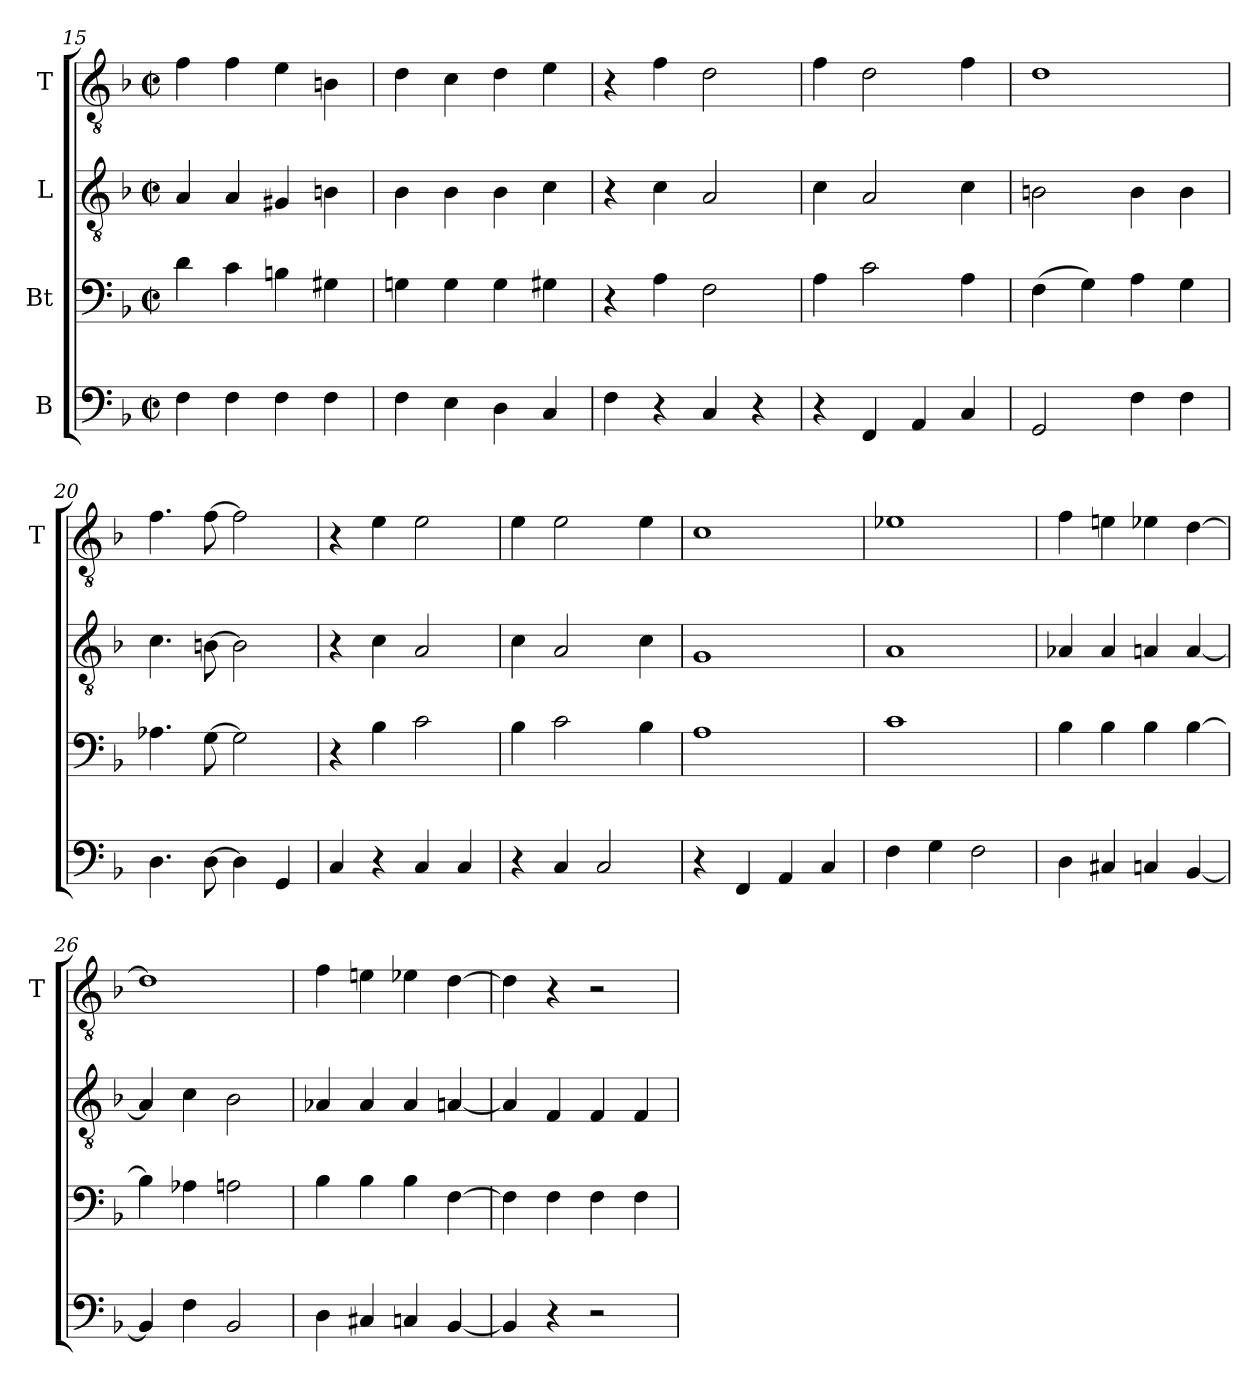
**kern	**kern	**kern	**kern
*part4	*part3	*part2	*part1
*staff4	*staff3	*staff2	*staff1
*I"B	*I"Bt	*I"L	*I"T
*	*	*	*I'T
*clefF4	*clefF4	*clefGv2	*clefGv2
*k[b-]	*k[b-]	*k[b-]	*k[b-]
*F:	*F:	*F:	*F:
*M2/2	*M2/2	*M2/2	*M2/2
*met(c|)	*met(c|)	*met(c|)	*met(c|)
=15	=15	=15	=15
4F	4d	4A	4f
4F	4c	4A	4f
4F	4Bn	4G#X	4e
4F	4G#X	4Bn	4Bn
=16	=16	=16	=16
4F	4Gn	4B-	4d
4E	4G	4B-	4c
4D	4G	4B-	4d
4C	4G#X	4c	4e
=17	=17	=17	=17
4F	4r	4r	4r
4r	4A	4c	4f
4C	2F	2A	2d
4r	.	.	.
=18	=18	=18	=18
4r	4A	4c	4f
4FF	2c	2A	2d
4AA	.	.	.
4C	4A	4c	4f
=19	=19	=19	=19
2GG	(4F	2Bn	1d
.	4G)	.	.
4F	4A	4B	.
4F	4G	4B	.
=20	=20	=20	=20
4.D	4.A-X	4.c	4.f
[8D	[8G	[8Bn	[8f
4D]	2G]	2B]	2f]
4GG	.	.	.
=21	=21	=21	=21
4C	4r	4r	4r
4r	4B-	4c	4e
4C	2c	2A	2e
4C	.	.	.
=22	=22	=22	=22
4r	4B-	4c	4e
4C	2c	2A	2e
2C	.	.	.
.	4B-	4c	4e
=23	=23	=23	=23
4r	1A	1G	1c
4FF	.	.	.
4AA	.	.	.
4C	.	.	.
=24	=24	=24	=24
4F	1c	1A	1e-X
4G	.	.	.
2F	.	.	.
=25	=25	=25	=25
4D	4B-	4A-X	4f
4C#X	4B-	4A-	4en
4Cn	4B-	4An	4e-X
[4BB-	[4B-	[4A	[4d
=26	=26	=26	=26
4BB-]	4B-]	4A]	1d]
4F	4A-X	4c	.
2BB-	2An	2B-	.
=27	=27	=27	=27
4D	4B-	4A-X	4f
4C#X	4B-	4A-	4en
4Cn	4B-	4A-	4e-X
[4BB-	[4F	[4An	[4d
=28	=28	=28	=28
4BB-]	4F]	4A]	4d]
4r	4F	4F	4r
2r	4F	4F	2r
.	4F	4F	.
=	=	=	=
*-	*-	*-	*-
